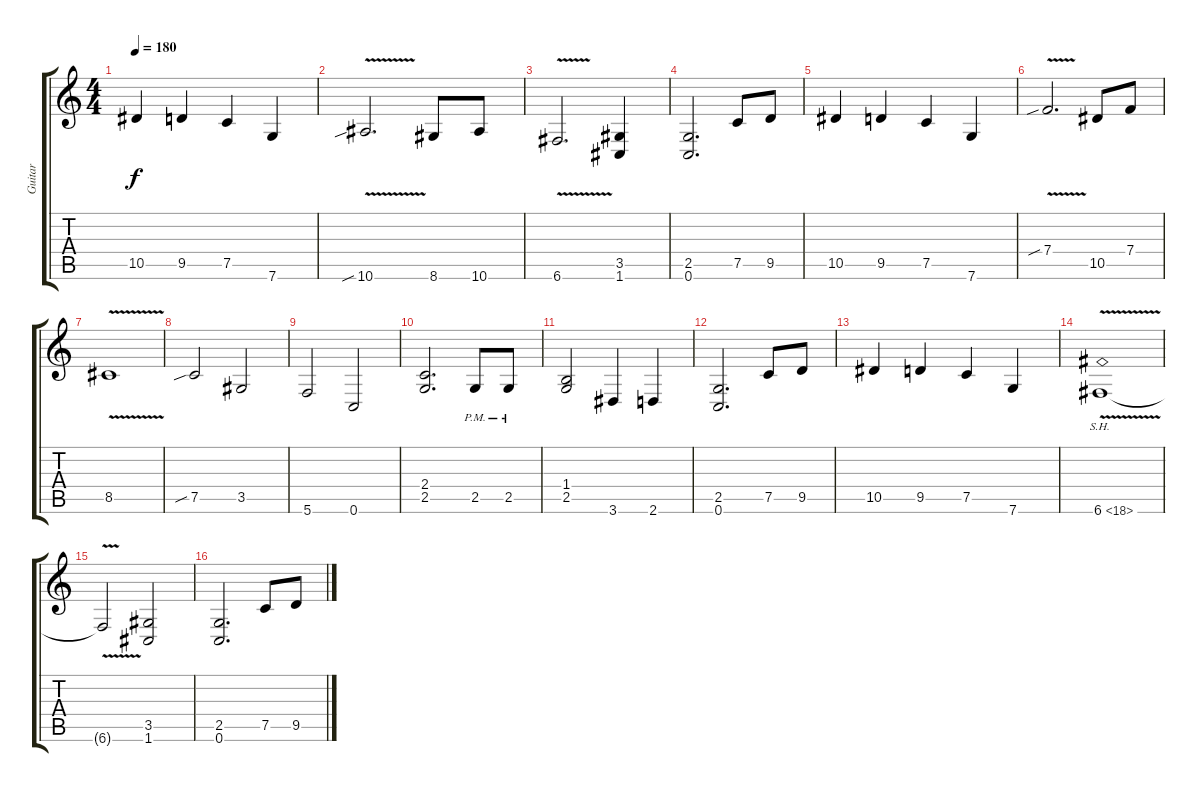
\track ("Guitar" "Guitar") {instrument distortionguitar}
\staff {score tabs}
\tuning (C4 G3 Eb3 Bb2 F2 C2) {hide}
\ts (4 4)
\tempo 180
\clef g2
\ks c
10.5.4{dy f} 9.5.4 7.5.4 7.6.4 |
10.6{v sib}.2{d} 8.6.8 10.6.8 |
6.6{v}.2{d} (3.5 1.6).4 |
(2.5 0.6).2{d} 7.5.8 9.5.8 |
10.5.4 9.5.4 7.5.4 7.6.4 |
7.4{v sib}.2{d} 10.5.8 7.4.8 |
8.5{v}.1 |
7.5{sib}.2 3.5.2 |
5.6.2 0.6.2 |
(2.4 2.5).2{d} 2.5{pm}.8 2.5{pm}.8 |
(1.4 2.5).2 3.6.4 2.6.4 |
(2.5 0.6).2{d} 7.5.8 9.5.8 |
10.5.4 9.5.4 7.5.4 7.6.4 |
6.6{sh 12 v}.1 |
6.6{t}.2 (3.5 1.6).2 |
(2.5 0.6).2{d} 7.5.8 9.5.8
